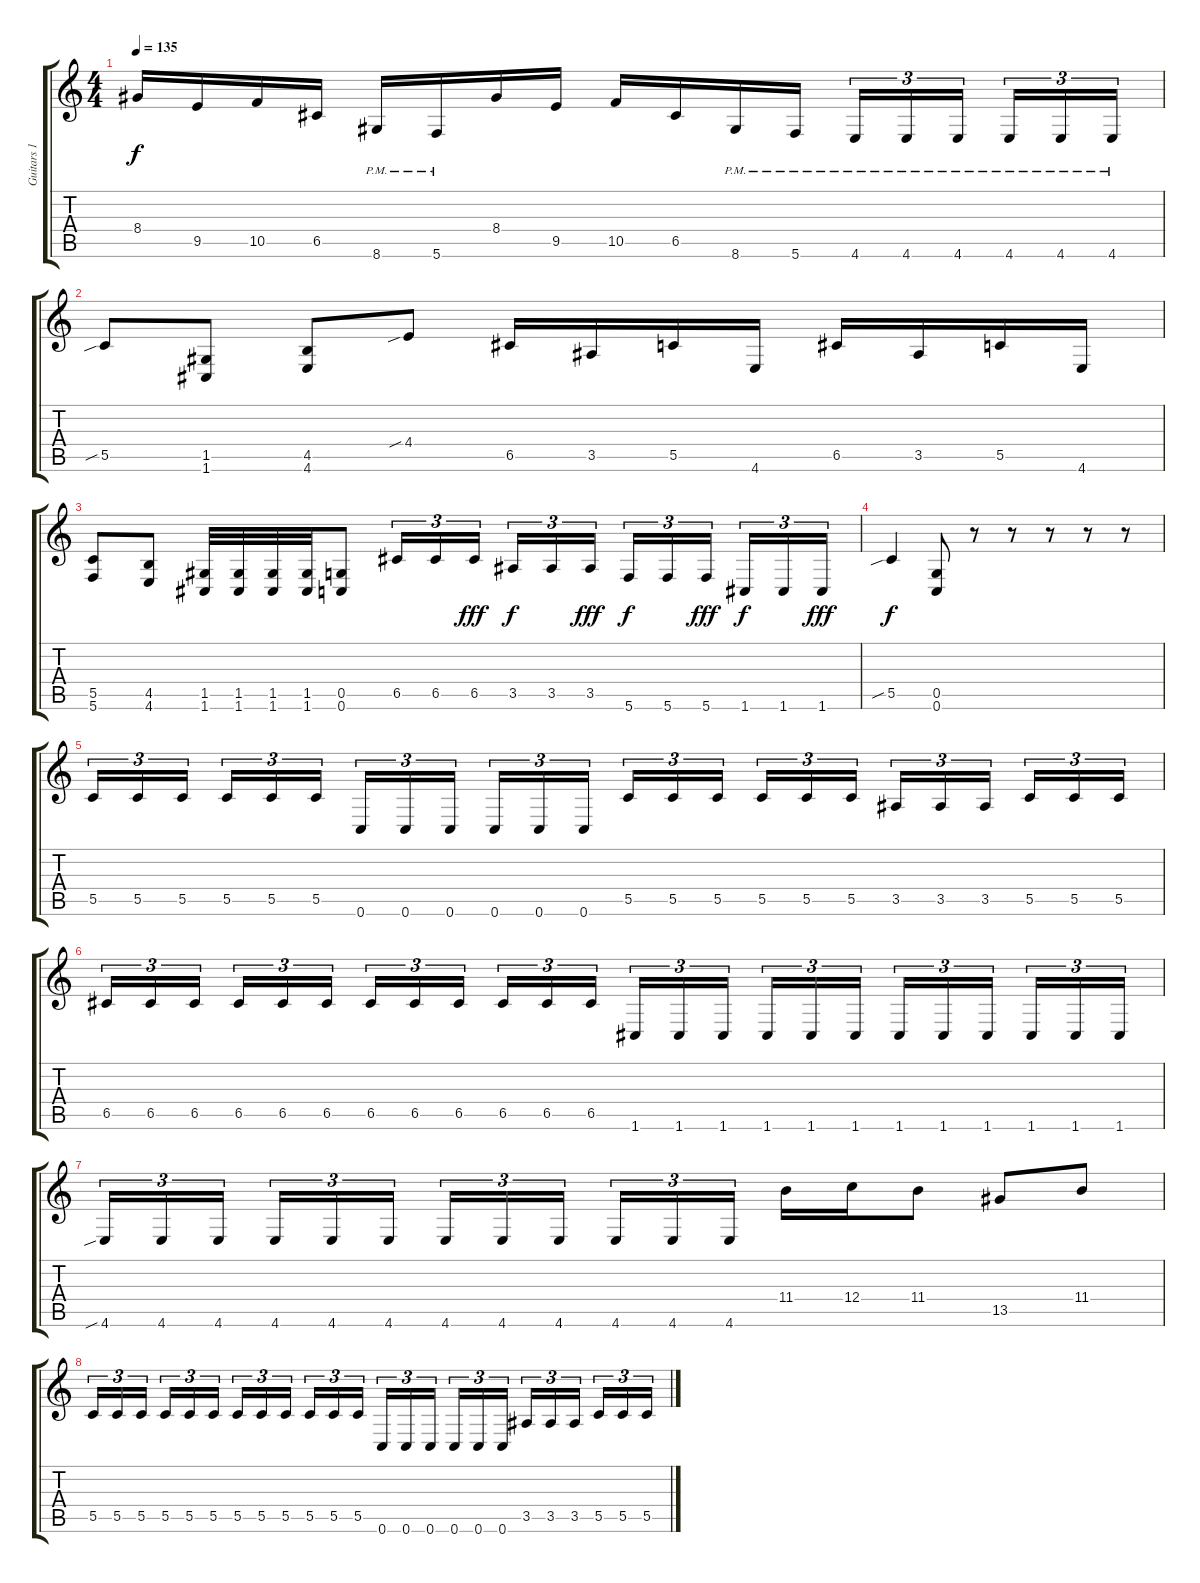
\track ("Guitars 1" "Guitars 1") {instrument distortionguitar}
\staff {score tabs}
\tuning (D4 A3 F3 C3 G2 C2) {hide}
\ts (4 4)
\tempo 135
\clef g2
\ks c
8.4.16{dy f} 9.5.16 10.5.16 6.5.16 8.6{pm}.16 5.6{pm}.16 8.4.16 9.5.16 10.5.16 6.5.16 8.6{pm}.16 5.6{pm}.16 4.6{pm}.16{tu (3 2)} 4.6{pm}.16{tu (3 2)} 4.6{pm}.16{tu (3 2) beam splitsecondary} 4.6{pm}.16{tu (3 2)} 4.6{pm}.16{tu (3 2)} 4.6{pm}.16{tu (3 2)} |
5.5{sib}.8 (1.5 1.6).8 (4.5 4.6).8 4.4{sib}.8 6.5.16 3.5.16 5.5.16 4.6.16 6.5.16 3.5.16 5.5.16 4.6.16 |
(5.5 5.6).8 (4.5 4.6).8 (1.5 1.6).32 (1.5 1.6).32 (1.5 1.6).32 (1.5 1.6).32 (0.5 0.6).8 6.5.16{tu (3 2)} 6.5.16{tu (3 2)} 6.5.16{tu (3 2) dy fff beam splitsecondary} 3.5.16{tu (3 2) dy f} 3.5.16{tu (3 2)} 3.5.16{tu (3 2) dy fff} 5.6.16{tu (3 2) dy f} 5.6.16{tu (3 2)} 5.6.16{tu (3 2) dy fff beam splitsecondary} 1.6.16{tu (3 2) dy f} 1.6.16{tu (3 2)} 1.6.16{tu (3 2) dy fff} |
5.5{sib}.4{dy f} (0.5 0.6).8 r.8 r.8 r.8 r.8 r.8 |
5.5.16{tu (3 2)} 5.5.16{tu (3 2)} 5.5.16{tu (3 2) beam splitsecondary} 5.5.16{tu (3 2)} 5.5.16{tu (3 2)} 5.5.16{tu (3 2)} 0.6.16{tu (3 2)} 0.6.16{tu (3 2)} 0.6.16{tu (3 2) beam splitsecondary} 0.6.16{tu (3 2)} 0.6.16{tu (3 2)} 0.6.16{tu (3 2)} 5.5.16{tu (3 2)} 5.5.16{tu (3 2)} 5.5.16{tu (3 2) beam splitsecondary} 5.5.16{tu (3 2)} 5.5.16{tu (3 2)} 5.5.16{tu (3 2)} 3.5.16{tu (3 2)} 3.5.16{tu (3 2)} 3.5.16{tu (3 2) beam splitsecondary} 5.5.16{tu (3 2)} 5.5.16{tu (3 2)} 5.5.16{tu (3 2)} |
6.5.16{tu (3 2)} 6.5.16{tu (3 2)} 6.5.16{tu (3 2) beam splitsecondary} 6.5.16{tu (3 2)} 6.5.16{tu (3 2)} 6.5.16{tu (3 2)} 6.5.16{tu (3 2)} 6.5.16{tu (3 2)} 6.5.16{tu (3 2) beam splitsecondary} 6.5.16{tu (3 2)} 6.5.16{tu (3 2)} 6.5.16{tu (3 2)} 1.6.16{tu (3 2)} 1.6.16{tu (3 2)} 1.6.16{tu (3 2) beam splitsecondary} 1.6.16{tu (3 2)} 1.6.16{tu (3 2)} 1.6.16{tu (3 2)} 1.6.16{tu (3 2)} 1.6.16{tu (3 2)} 1.6.16{tu (3 2) beam splitsecondary} 1.6.16{tu (3 2)} 1.6.16{tu (3 2)} 1.6.16{tu (3 2)} |
4.6{sib}.16{tu (3 2)} 4.6.16{tu (3 2)} 4.6.16{tu (3 2) beam splitsecondary} 4.6.16{tu (3 2)} 4.6.16{tu (3 2)} 4.6.16{tu (3 2)} 4.6.16{tu (3 2)} 4.6.16{tu (3 2)} 4.6.16{tu (3 2) beam splitsecondary} 4.6.16{tu (3 2)} 4.6.16{tu (3 2)} 4.6.16{tu (3 2)} 11.4.16 12.4.16 11.4.8 13.5.8 11.4.8 |
5.5.16{tu (3 2)} 5.5.16{tu (3 2)} 5.5.16{tu (3 2) beam splitsecondary} 5.5.16{tu (3 2)} 5.5.16{tu (3 2)} 5.5.16{tu (3 2)} 5.5.16{tu (3 2)} 5.5.16{tu (3 2)} 5.5.16{tu (3 2) beam splitsecondary} 5.5.16{tu (3 2)} 5.5.16{tu (3 2)} 5.5.16{tu (3 2)} 0.6.16{tu (3 2)} 0.6.16{tu (3 2)} 0.6.16{tu (3 2) beam splitsecondary} 0.6.16{tu (3 2)} 0.6.16{tu (3 2)} 0.6.16{tu (3 2)} 3.5.16{tu (3 2)} 3.5.16{tu (3 2)} 3.5.16{tu (3 2) beam splitsecondary} 5.5.16{tu (3 2)} 5.5.16{tu (3 2)} 5.5.16{tu (3 2)}
